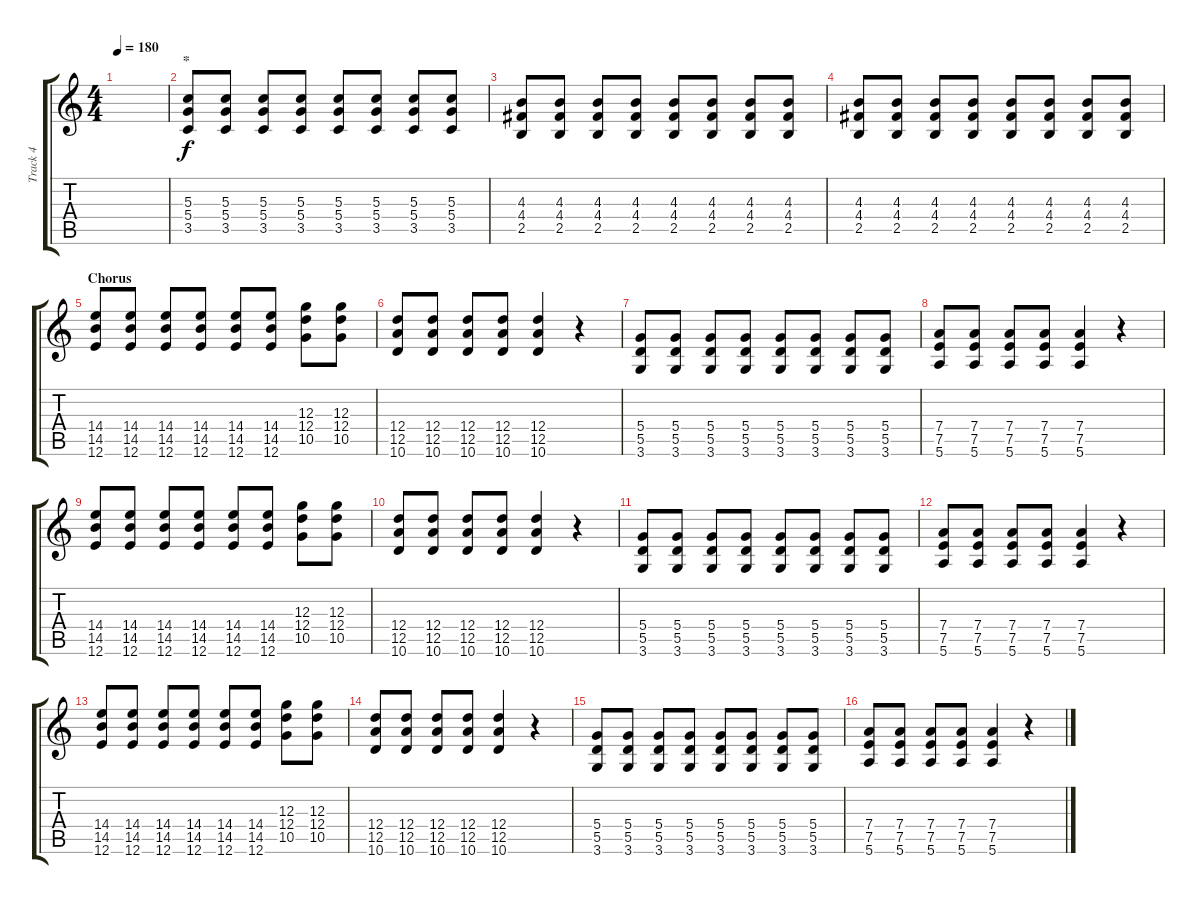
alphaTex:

\track ("Track 4" "Track 4") {instrument electricguitarjazz}
\staff {score tabs}
\tuning (E4 B3 G3 D3 A2 E2) {hide}
\ts (4 4)
\tempo 180
\clef g2
\ks c
|
\section ("" "*")
(5.3 5.4 3.5).8 (5.3 5.4 3.5).8 (5.3 5.4 3.5).8 (5.3 5.4 3.5).8 (5.3 5.4 3.5).8 (5.3 5.4 3.5).8 (5.3 5.4 3.5).8 (5.3 5.4 3.5).8 |
(4.3 4.4 2.5).8 (4.3 4.4 2.5).8 (4.3 4.4 2.5).8 (4.3 4.4 2.5).8 (4.3 4.4 2.5).8 (4.3 4.4 2.5).8 (4.3 4.4 2.5).8 (4.3 4.4 2.5).8 |
(4.3 4.4 2.5).8 (4.3 4.4 2.5).8 (4.3 4.4 2.5).8 (4.3 4.4 2.5).8 (4.3 4.4 2.5).8 (4.3 4.4 2.5).8 (4.3 4.4 2.5).8 (4.3 4.4 2.5).8 |
\section ("" "Chorus")
(14.4 14.5 12.6).8 (14.4 14.5 12.6).8 (14.4 14.5 12.6).8 (14.4 14.5 12.6).8 (14.4 14.5 12.6).8 (14.4 14.5 12.6).8 (12.3 12.4 10.5).8 (12.3 12.4 10.5).8 |
(12.4 12.5 10.6).8 (12.4 12.5 10.6).8 (12.4 12.5 10.6).8 (12.4 12.5 10.6).8 (12.4 12.5 10.6).4 r.4 |
(5.4 5.5 3.6).8 (5.4 5.5 3.6).8 (5.4 5.5 3.6).8 (5.4 5.5 3.6).8 (5.4 5.5 3.6).8 (5.4 5.5 3.6).8 (5.4 5.5 3.6).8 (5.4 5.5 3.6).8 |
(7.4 7.5 5.6).8 (7.4 7.5 5.6).8 (7.4 7.5 5.6).8 (7.4 7.5 5.6).8 (7.4 7.5 5.6).4 r.4 |
(14.4 14.5 12.6).8 (14.4 14.5 12.6).8 (14.4 14.5 12.6).8 (14.4 14.5 12.6).8 (14.4 14.5 12.6).8 (14.4 14.5 12.6).8 (12.3 12.4 10.5).8 (12.3 12.4 10.5).8 |
(12.4 12.5 10.6).8 (12.4 12.5 10.6).8 (12.4 12.5 10.6).8 (12.4 12.5 10.6).8 (12.4 12.5 10.6).4 r.4 |
(5.4 5.5 3.6).8 (5.4 5.5 3.6).8 (5.4 5.5 3.6).8 (5.4 5.5 3.6).8 (5.4 5.5 3.6).8 (5.4 5.5 3.6).8 (5.4 5.5 3.6).8 (5.4 5.5 3.6).8 |
(7.4 7.5 5.6).8 (7.4 7.5 5.6).8 (7.4 7.5 5.6).8 (7.4 7.5 5.6).8 (7.4 7.5 5.6).4 r.4 |
(14.4 14.5 12.6).8 (14.4 14.5 12.6).8 (14.4 14.5 12.6).8 (14.4 14.5 12.6).8 (14.4 14.5 12.6).8 (14.4 14.5 12.6).8 (12.3 12.4 10.5).8 (12.3 12.4 10.5).8 |
(12.4 12.5 10.6).8 (12.4 12.5 10.6).8 (12.4 12.5 10.6).8 (12.4 12.5 10.6).8 (12.4 12.5 10.6).4 r.4 |
(5.4 5.5 3.6).8 (5.4 5.5 3.6).8 (5.4 5.5 3.6).8 (5.4 5.5 3.6).8 (5.4 5.5 3.6).8 (5.4 5.5 3.6).8 (5.4 5.5 3.6).8 (5.4 5.5 3.6).8 |
(7.4 7.5 5.6).8 (7.4 7.5 5.6).8 (7.4 7.5 5.6).8 (7.4 7.5 5.6).8 (7.4 7.5 5.6).4 r.4
